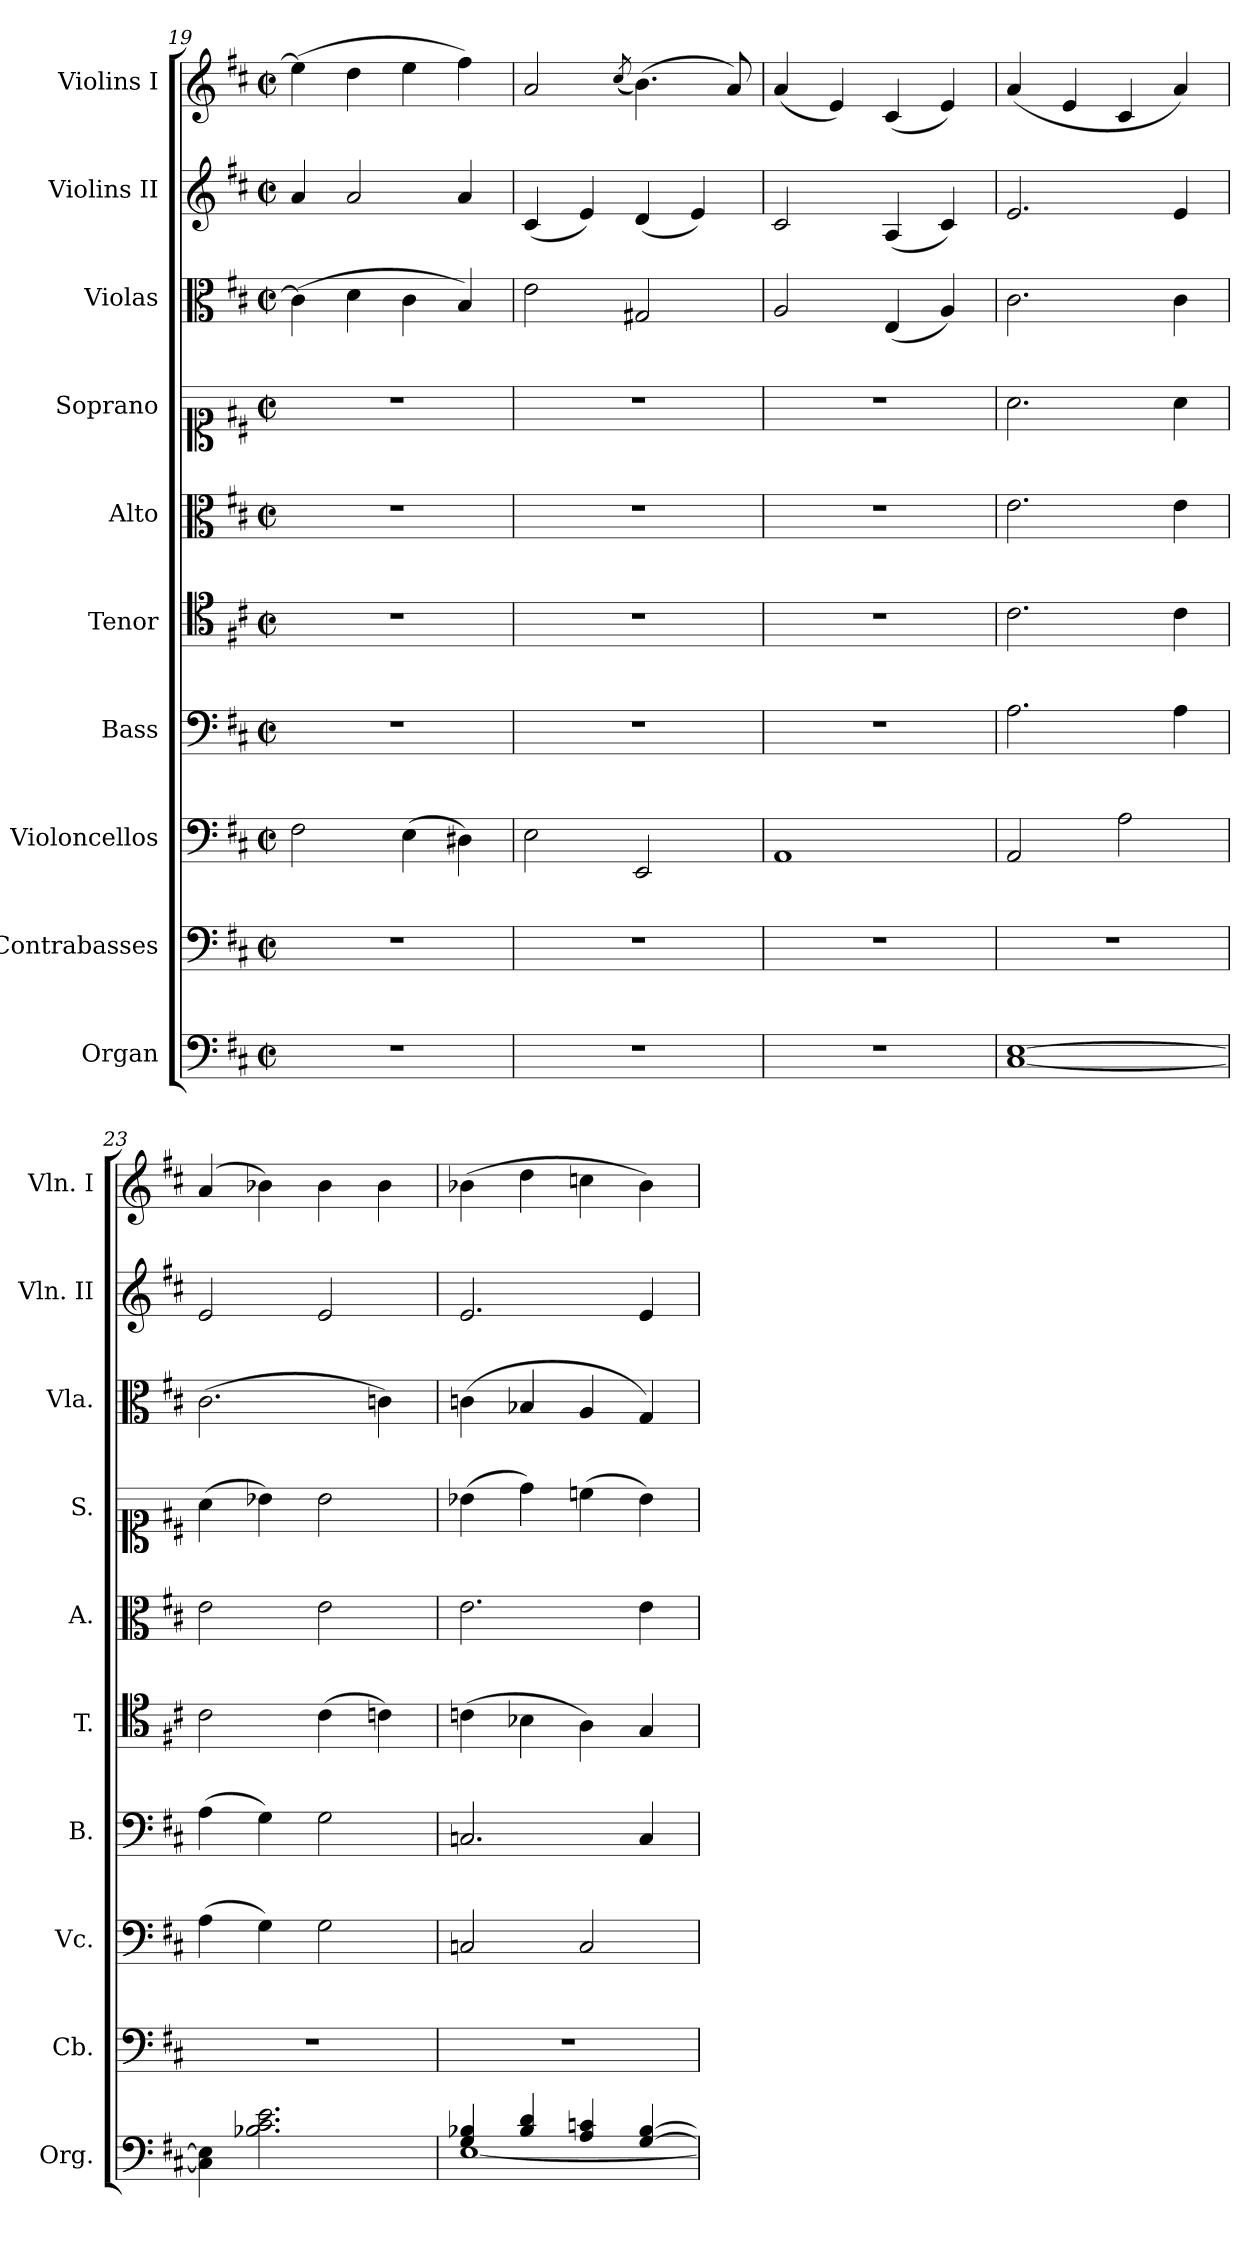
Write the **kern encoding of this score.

**kern	**kern	**kern	**kern	**kern	**kern	**kern	**kern	**kern	**kern
*part10	*part9	*part8	*part7	*part6	*part5	*part4	*part3	*part2	*part1
*staff10	*staff9	*staff8	*staff7	*staff6	*staff5	*staff4	*staff3	*staff2	*staff1
*I"Organ	*I"Contrabasses	*I"Violoncellos	*I"Bass	*I"Tenor	*I"Alto	*I"Soprano	*I"Violas	*I"Violins II	*I"Violins I
*I'Org.	*I'Cb.	*I'Vc.	*I'B.	*I'T.	*I'A.	*I'S.	*I'Vla.	*I'Vln. II	*I'Vln. I
*clefF4	*clefF4	*clefF4	*clefF4	*clefC4	*clefC3	*clefC1	*clefC3	*clefG2	*clefG2
*	*ITrd7c12	*	*	*	*	*	*	*	*
*k[f#c#]	*k[f#c#]	*k[f#c#]	*k[f#c#]	*k[f#c#]	*k[f#c#]	*k[f#c#]	*k[f#c#]	*k[f#c#]	*k[f#c#]
*M2/2	*M2/2	*M2/2	*M2/2	*M2/2	*M2/2	*M2/2	*M2/2	*M2/2	*M2/2
*met(c|)	*met(c|)	*met(c|)	*met(c|)	*met(c|)	*met(c|)	*met(c|)	*met(c|)	*met(c|)	*met(c|)
=19	=19	=19	=19	=19	=19	=19	=19	=19	=19
1r	1r	2F#\	1r	1r	1r	1r	(>4c#\]	4a/	(>4ee\]
.	.	.	.	.	.	.	4d\	2a/	4dd\
.	.	(>4E\	.	.	.	.	4c#\	.	4ee\
.	.	4D#X\)	.	.	.	.	4B/)	4a/	4ff#\)
=20	=20	=20	=20	=20	=20	=20	=20	=20	=20
1r	1r	2E\	1r	1r	1r	1r	2e\	(<4c#/	2a/
.	.	.	.	.	.	.	.	4e/)	.
.	.	.	.	.	.	.	.	.	(<8qcc#/
.	.	2EE/	.	.	.	.	2G#X/	(<4d/	(>4.b\)
.	.	.	.	.	.	.	.	4e/)	.
.	.	.	.	.	.	.	.	.	8a/)
=21	=21	=21	=21	=21	=21	=21	=21	=21	=21
1r	1r	1AA	1r	1r	1r	1r	2A/	2c#/	(<4a/
.	.	.	.	.	.	.	.	.	4e/)
.	.	.	.	.	.	.	(<4E/	(<4A/	(<4c#/
.	.	.	.	.	.	.	4A/)	4c#/)	4e/)
!!LO:PB:g=z
=22	=22	=22	=22	=22	=22	=22	=22	=22	=22
[1C# [1E	1r	2AA/	2.A\	2.c#\	2.e\	2.a\	2.c#\	2.e/	(<4a/
.	.	.	.	.	.	.	.	.	4e/
.	.	2A\	.	.	.	.	.	.	4c#/
.	.	.	4A\	4c#\	4e\	4a\	4c#\	4e/	4a/)
=23	=23	=23	=23	=23	=23	=23	=23	=23	=23
4C#\] 4E\]	1r	(>4A\	(>4A\	2c#\	2e\	(>4a\	(>2.c#\	2e/	(>4a/
2.B-X\ 2.c#\ 2.e\	.	4G\)	4G\)	.	.	4b-X\)	.	.	4b-X\)
.	.	2G\	2G\	(>4c#\	2e\	2b-\	.	2e/	4b-\
.	.	.	.	4cn\)	.	.	4cn\)	.	4b-\
=24	=24	=24	=24	=24	=24	=24	=24	=24	=24
*^	*	*	*	*	*	*	*	*	*
4G/ 4B-X/	[1E	1r	2Cn/	2.Cn/	(>4cn\	2.e\	(>4b-X\	(>4cn\	2.e/	(>4b-X\
4B-/ 4d/	.	.	.	.	4B-X\	.	4dd\)	4B-X/	.	4dd\
4A/ 4cn/	.	.	2C/	.	4A\)	.	(>4ccn\	4A/	.	4ccn\
[4G/ [4B-/	.	.	.	4C/	4G/	4e\	4b-\)	4G/)	4e/	4b-\)
*v	*v	*	*	*	*	*	*	*	*	*
=	=	=	=	=	=	=	=	=	=
*-	*-	*-	*-	*-	*-	*-	*-	*-	*-
